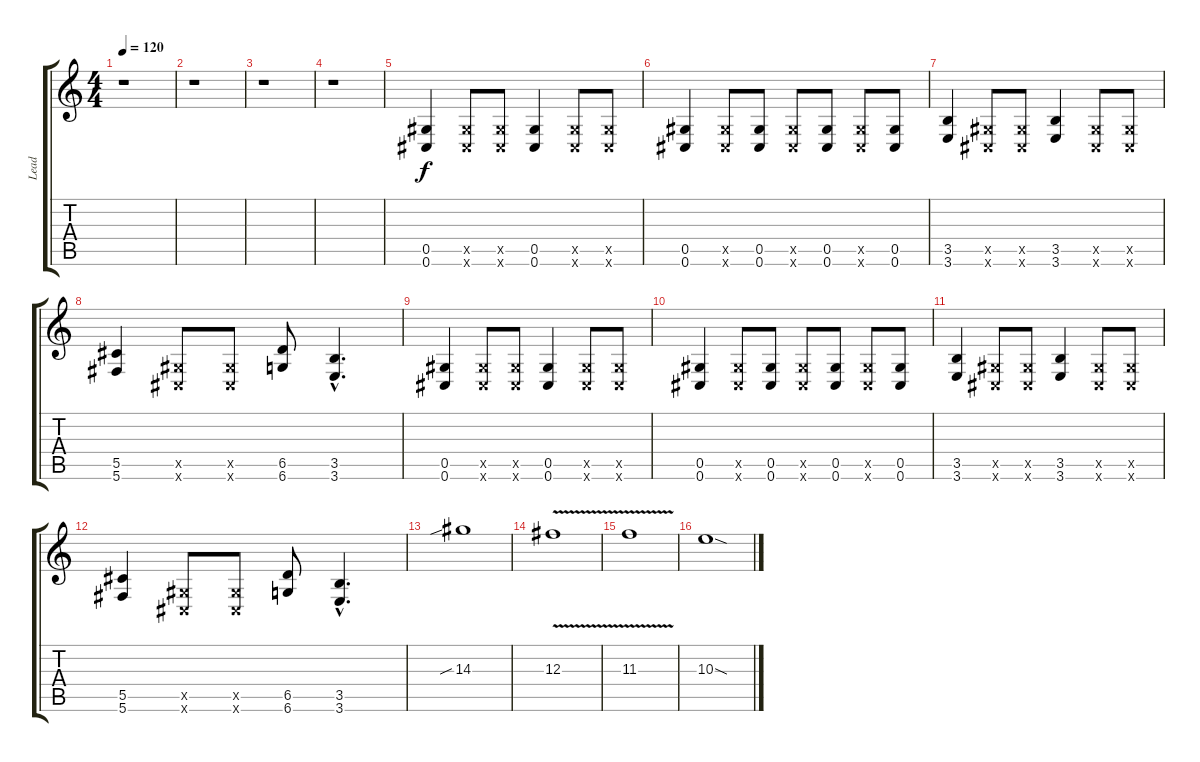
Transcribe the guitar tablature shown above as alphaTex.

\track ("Lead" "Lead") {instrument distortionguitar}
\staff {score tabs}
\tuning (Eb4 Bb3 Gb3 Db3 Ab2 Db2) {hide}
\ts (4 4)
\tempo 120
\clef g2
\ks c
r.1{dy f instrument distortionguitar} |
r.1 |
r.1 |
r.1 |
(0.5 0.6).4 (0.5{x} 0.6{x}).8 (0.5{x} 0.6{x}).8 (0.5 0.6).4 (0.5{x} 0.6{x}).8 (0.5{x} 0.6{x}).8 |
(0.5 0.6).4 (0.5{x} 0.6{x}).8 (0.5 0.6).8 (0.5{x} 0.6{x}).8 (0.5 0.6).8 (0.5{x} 0.6{x}).8 (0.5 0.6).8 |
(3.5 3.6).4 (0.5{x} 0.6{x}).8 (0.5{x} 0.6{x}).8 (3.5 3.6).4 (0.5{x} 0.6{x}).8 (0.5{x} 0.6{x}).8 |
(5.5 5.6).4 (0.5{x} 0.6{x}).8 (0.5{x} 0.6{x}).8 (6.5 6.6).8 (3.5{hac} 3.6{hac}).4{d} |
(0.5 0.6).4 (0.5{x} 0.6{x}).8 (0.5{x} 0.6{x}).8 (0.5 0.6).4 (0.5{x} 0.6{x}).8 (0.5{x} 0.6{x}).8 |
(0.5 0.6).4 (0.5{x} 0.6{x}).8 (0.5 0.6).8 (0.5{x} 0.6{x}).8 (0.5 0.6).8 (0.5{x} 0.6{x}).8 (0.5 0.6).8 |
(3.5 3.6).4 (0.5{x} 0.6{x}).8 (0.5{x} 0.6{x}).8 (3.5 3.6).4 (0.5{x} 0.6{x}).8 (0.5{x} 0.6{x}).8 |
(5.5 5.6).4 (0.5{x} 0.6{x}).8 (0.5{x} 0.6{x}).8 (6.5 6.6).8 (3.5{hac} 3.6{hac}).4{d instrument overdrivenguitar} |
14.3{sib}.1{balance 8 instrument overdrivenguitar} |
12.3{v}.1 |
11.3{v}.1 |
10.3{sod}.1
